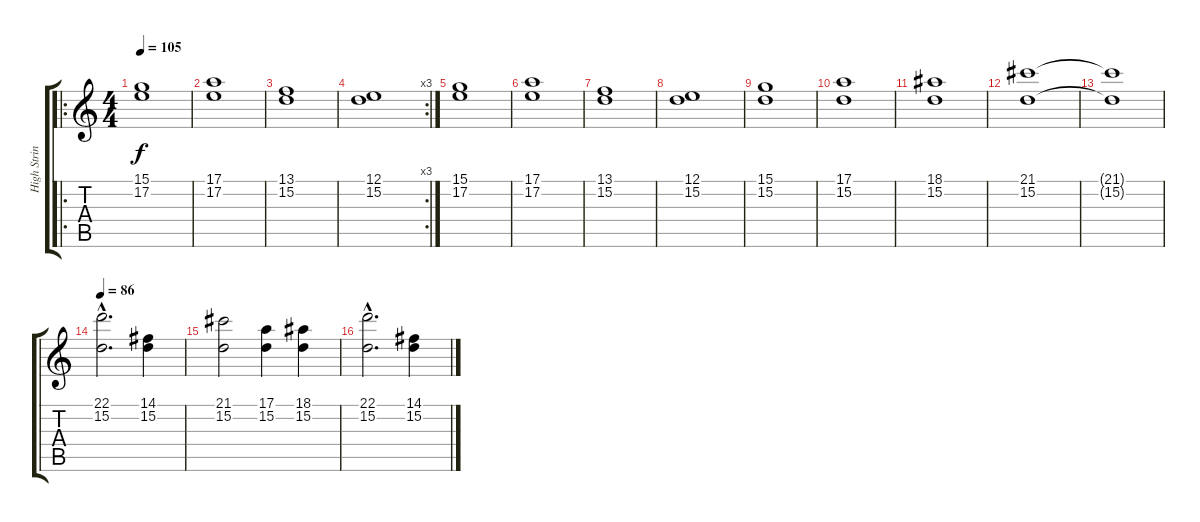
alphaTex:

\track ("High String" "High Strin") {instrument synthstrings1}
\staff {score tabs}
\tuning (E4 B3 G3 D3 A2 D2) {hide}
\ro
\ts (4 4)
\tempo 105
\clef g2
\ks c
(15.1 17.2).1{dy f} |
(17.1 17.2).1 |
(13.1 15.2).1 |
\rc 3
(12.1 15.2).1 |
(15.1 17.2).1 |
(17.1 17.2).1 |
(13.1 15.2).1 |
(12.1 15.2).1 |
(15.1 15.2).1 |
(17.1 15.2).1 |
(18.1 15.2).1 |
(21.1 15.2).1 |
(21.1{t} 15.2{t}).1 |
\tempo 86
(22.1{hac} 15.2{hac}).2{d} (14.1 15.2).4 |
(21.1 15.2).2 (17.1 15.2).4 (18.1 15.2).4 |
(22.1{hac} 15.2{hac}).2{d} (14.1 15.2).4
